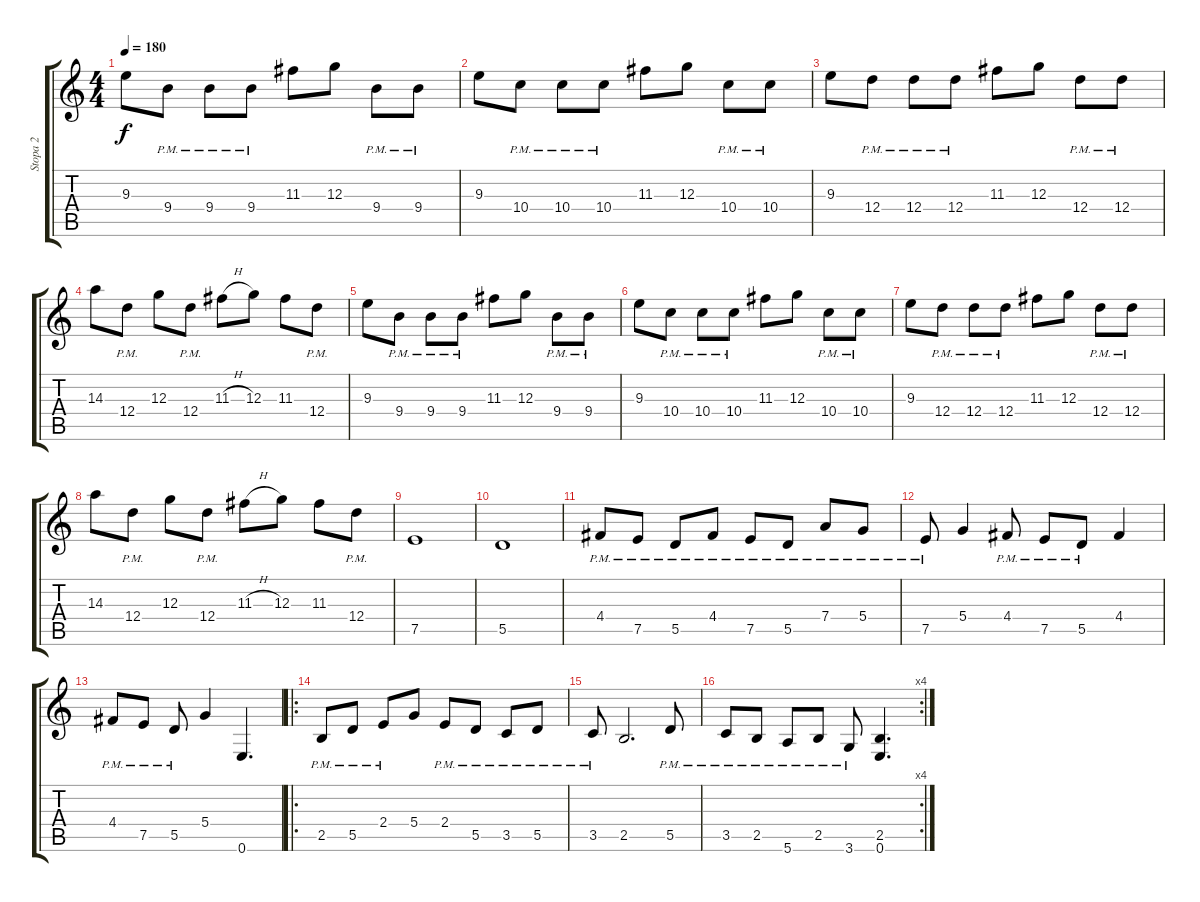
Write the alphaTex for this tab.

\track ("Stopa 2" "Stopa 2") {instrument overdrivenguitar}
\staff {score tabs}
\tuning (E4 B3 G3 D3 A2 E2) {hide}
\ts (4 4)
\tempo 180
\clef g2
\ks c
9.3.8{dy f} 9.4{pm}.8 9.4{pm}.8 9.4{pm}.8 11.3.8 12.3.8 9.4{pm}.8 9.4{pm}.8 |
9.3.8 10.4{pm}.8 10.4{pm}.8 10.4{pm}.8 11.3.8 12.3.8 10.4{pm}.8 10.4{pm}.8 |
9.3.8 12.4{pm}.8 12.4{pm}.8 12.4{pm}.8 11.3.8 12.3.8 12.4{pm}.8 12.4{pm}.8 |
14.3.8 12.4{pm}.8 12.3.8 12.4{pm}.8 11.3{h}.8 12.3.8 11.3.8 12.4{pm}.8 |
9.3.8 9.4{pm}.8 9.4{pm}.8 9.4{pm}.8 11.3.8 12.3.8 9.4{pm}.8 9.4{pm}.8 |
9.3.8 10.4{pm}.8 10.4{pm}.8 10.4{pm}.8 11.3.8 12.3.8 10.4{pm}.8 10.4{pm}.8 |
9.3.8 12.4{pm}.8 12.4{pm}.8 12.4{pm}.8 11.3.8 12.3.8 12.4{pm}.8 12.4{pm}.8 |
14.3.8 12.4{pm}.8 12.3.8 12.4{pm}.8 11.3{h}.8 12.3.8 11.3.8 12.4{pm}.8 |
7.5.1 |
5.5.1 |
4.4{pm}.8 7.5{pm}.8 5.5{pm}.8 4.4{pm}.8 7.5{pm}.8 5.5{pm}.8 7.4{pm}.8 5.4{pm}.8 |
7.5{pm}.8 5.4.4 4.4{pm}.8 7.5{pm}.8 5.5{pm}.8 4.4.4 |
4.4{pm}.8 7.5{pm}.8 5.5{pm}.8 5.4.4 0.6.4{d} |
\ro
2.5{pm}.8 5.5{pm}.8 2.4{pm}.8 5.4.8 2.4{pm}.8 5.5{pm}.8 3.5{pm}.8 5.5{pm}.8 |
3.5{pm}.8 2.5.2{d} 5.5{pm}.8 |
\rc 4
3.5{pm}.8 2.5{pm}.8 5.6{pm}.8 2.5{pm}.8 3.6{pm}.8 (2.5 0.6).4{d}
